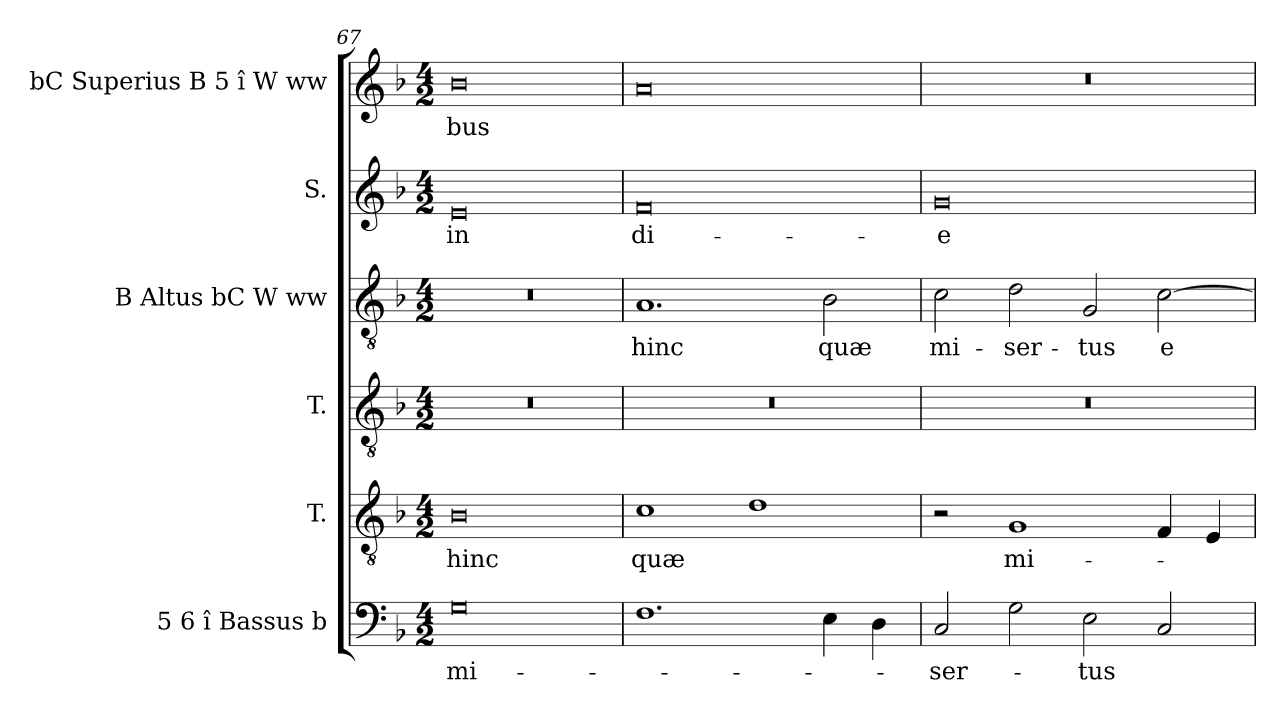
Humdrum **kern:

**kern	**text	**kern	**text	**kern	**kern	**text	**kern	**text	**kern	**text
*part6	*part6	*part5	*part5	*part4	*part3	*part3	*part2	*part2	*part1	*part1
*staff6	*staff6	*staff5	*staff5	*staff4	*staff3	*staff3	*staff2	*staff2	*staff1	*staff1
*I"5  6  î  Bassus  b	*	*I"T.	*	*I"T.	*I"B  Altus  bC  W  ww	*	*I"S.	*	*I"bC  Superius  B  5 î W  ww	*
*I'B.	*	*I'T.	*	*I'T.	*I'A.	*	*I'S.	*	*I'S.	*
*clefF4	*	*clefGv2	*	*clefGv2	*clefGv2	*	*clefG2	*	*clefG2	*
*k[b-]	*	*k[b-]	*	*k[b-]	*k[b-]	*	*k[b-]	*	*k[b-]	*
*F:	*	*F:	*	*F:	*F:	*	*F:	*	*F:	*
*M4/2	*	*M4/2	*	*M4/2	*M4/2	*	*M4/2	*	*M4/2	*
=67	=67	=67	=67	=67	=67	=67	=67	=67	=67	=67
!	!LO:LY:b:cj	!	!LO:LY:b:cj	!	!	!	!	!LO:LY:b:cj	!	!LO:LY:b:cj
0G	mi-	0B-	hinc	0r	0r	.	0e	in	0b-	-bus
=68	=68	=68	=68	=68	=68	=68	=68	=68	=68	=68
!	!	!	!LO:LY:b	!	!	!LO:LY:b:cj	!	!LO:LY:b:rj	!	!
1.F	.	1c	quæ	0r	1.A	hinc	0f	di-	0a	.
.	.	1d	.	.	.	.	.	.	.	.
!	!	!	!	!	!	!LO:LY:b:cj	!	!	!	!
4E\	.	.	.	.	2B-\	quæ	.	.	.	.
4D\	.	.	.	.	.	.	.	.	.	.
=69	=69	=69	=69	=69	=69	=69	=69	=69	=69	=69
!	!LO:LY:b	!	!	!	!	!LO:LY:b:cj	!	!LO:LY:b:rj	!	!
2C/	-ser-	2r	.	0r	2c\	mi-	0g	-e-	0r	.
!	!	!	!LO:LY:b:cj	!	!	!LO:LY:b:cj	!	!	!	!
2G\	.	1G	mi-	.	2d\	-ser-	.	.	.	.
!	!LO:LY:b:cj	!	!	!	!	!LO:LY:b:cj	!	!	!	!
2E\	-tus	.	.	.	2G/	-tus	.	.	.	.
!	!	!	!	!	!	!LO:LY:b:cj	!	!	!	!
2C/	.	4F/	.	.	[>2c\	e-	.	.	.	.
.	.	4E/	.	.	.	.	.	.	.	.
=	=	=	=	=	=	=	=	=	=	=
*-	*-	*-	*-	*-	*-	*-	*-	*-	*-	*-
